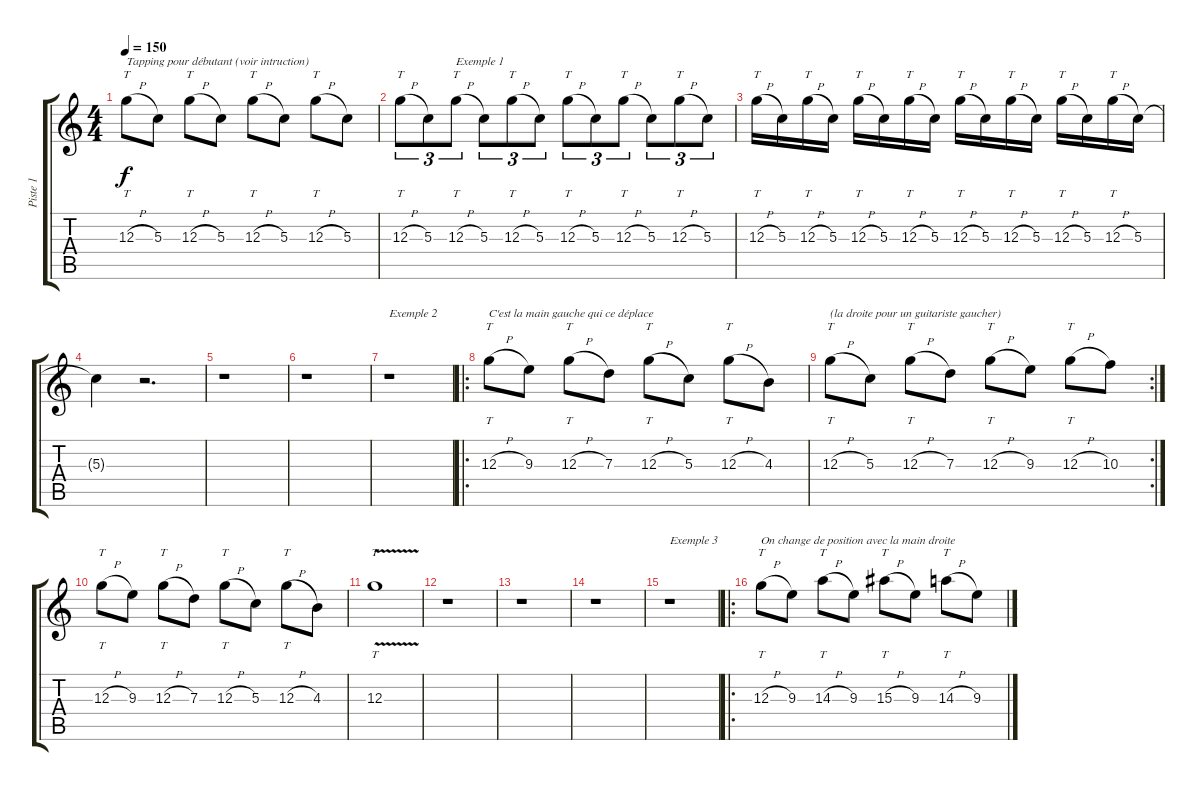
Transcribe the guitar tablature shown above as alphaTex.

\track ("Piste 1" "Piste 1") {instrument distortionguitar}
\staff {score tabs}
\tuning (E4 B3 G3 D3 A2 E2) {hide}
\ts (4 4)
\tempo 150
\clef g2
\ks c
12.3{h}.8{tt txt "Tapping pour débutant (voir intruction)" dy f instrument distortionguitar} 5.3.8 12.3{h}.8{tt} 5.3.8 12.3{h}.8{tt} 5.3.8 12.3{h}.8{tt} 5.3.8 |
12.3{h}.8{tt tu (3 2)} 5.3.8{tu (3 2)} 12.3{h}.8{tt tu (3 2) txt "Exemple 1"} 5.3.8{tu (3 2)} 12.3{h}.8{tt tu (3 2)} 5.3.8{tu (3 2)} 12.3{h}.8{tt tu (3 2)} 5.3.8{tu (3 2)} 12.3{h}.8{tt tu (3 2)} 5.3.8{tu (3 2)} 12.3{h}.8{tt tu (3 2)} 5.3.8{tu (3 2)} |
12.3{h}.16{tt} 5.3.16 12.3{h}.16{tt} 5.3.16 12.3{h}.16{tt} 5.3.16 12.3{h}.16{tt} 5.3.16 12.3{h}.16{tt} 5.3.16 12.3{h}.16{tt} 5.3.16 12.3{h}.16{tt} 5.3.16 12.3{h}.16{tt} 5.3.16 |
5.3{t}.4 r.2{d} |
r.1 |
r.1 |
r.1{txt "Exemple 2"} |
\ro
12.3{h}.8{tt txt "C'est la main gauche qui ce déplace "} 9.3.8 12.3{h}.8{tt} 7.3.8 12.3{h}.8{tt} 5.3.8 12.3{h}.8{tt} 4.3.8 |
\rc 2
12.3{h}.8{tt txt "(la droite pour un guitariste gaucher)"} 5.3.8 12.3{h}.8{tt} 7.3.8 12.3{h}.8{tt} 9.3.8 12.3{h}.8{tt} 10.3.8 |
12.3{h}.8{tt} 9.3.8 12.3{h}.8{tt} 7.3.8 12.3{h}.8{tt} 5.3.8 12.3{h}.8{tt} 4.3.8 |
12.3{v}.1{tt} |
r.1 |
r.1 |
r.1 |
r.1{txt "Exemple 3"} |
\ro
12.3{h}.8{tt txt "On change de position avec la main droite"} 9.3.8 14.3{h}.8{tt} 9.3.8 15.3{h}.8{tt} 9.3.8 14.3{h}.8{tt} 9.3.8
